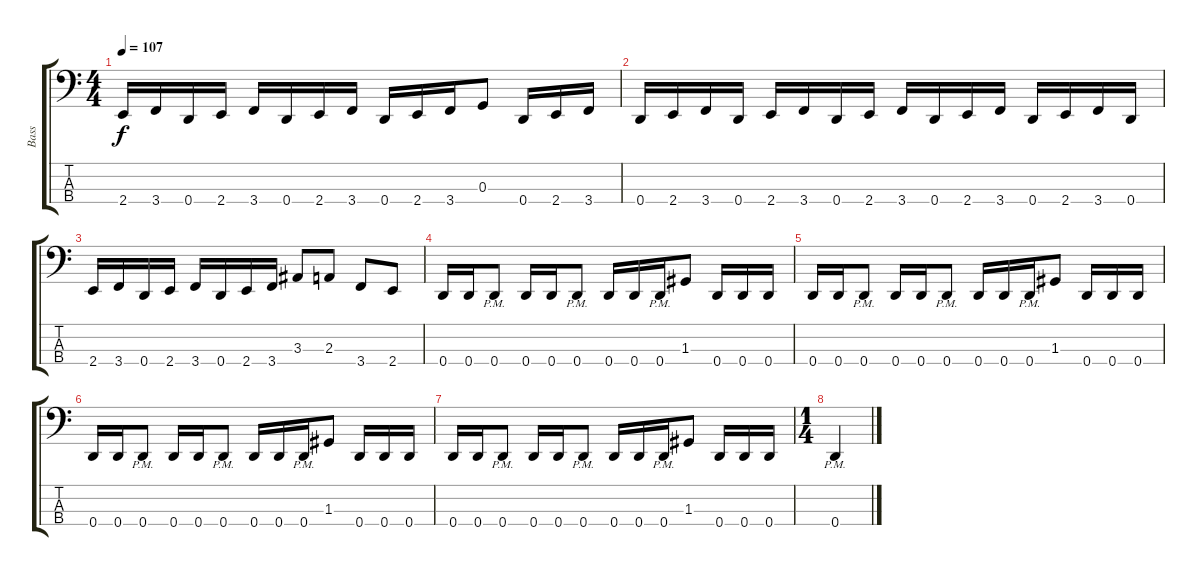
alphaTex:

\track ("Bass" "Bass") {instrument electricbasspick}
\staff {score tabs}
\tuning (F2 C2 G1 D1) {hide}
\ts (4 4)
\tempo 107
\clef f4
\ks c
2.4.16{dy f} 3.4.16 0.4.16 2.4.16 3.4.16 0.4.16 2.4.16 3.4.16 0.4.16 2.4.16 3.4.16 0.3.8 0.4.16 2.4.16 3.4.16 |
0.4.16 2.4.16 3.4.16 0.4.16 2.4.16 3.4.16 0.4.16 2.4.16 3.4.16 0.4.16 2.4.16 3.4.16 0.4.16 2.4.16 3.4.16 0.4.16 |
2.4.16 3.4.16 0.4.16 2.4.16 3.4.16 0.4.16 2.4.16 3.4.16 3.3.8 2.3.8 3.4.8 2.4.8 |
0.4.16 0.4.16 0.4{pm}.8 0.4.16 0.4.16 0.4{pm}.8 0.4.16 0.4.16 0.4{pm}.16 1.3.8 0.4.16 0.4.16 0.4.16 |
0.4.16 0.4.16 0.4{pm}.8 0.4.16 0.4.16 0.4{pm}.8 0.4.16 0.4.16 0.4{pm}.16 1.3.8 0.4.16 0.4.16 0.4.16 |
0.4.16 0.4.16 0.4{pm}.8 0.4.16 0.4.16 0.4{pm}.8 0.4.16 0.4.16 0.4{pm}.16 1.3.8 0.4.16 0.4.16 0.4.16 |
0.4.16 0.4.16 0.4{pm}.8 0.4.16 0.4.16 0.4{pm}.8 0.4.16 0.4.16 0.4{pm}.16 1.3.8 0.4.16 0.4.16 0.4.16 |
\ts (1 4)
0.4{pm}.4
